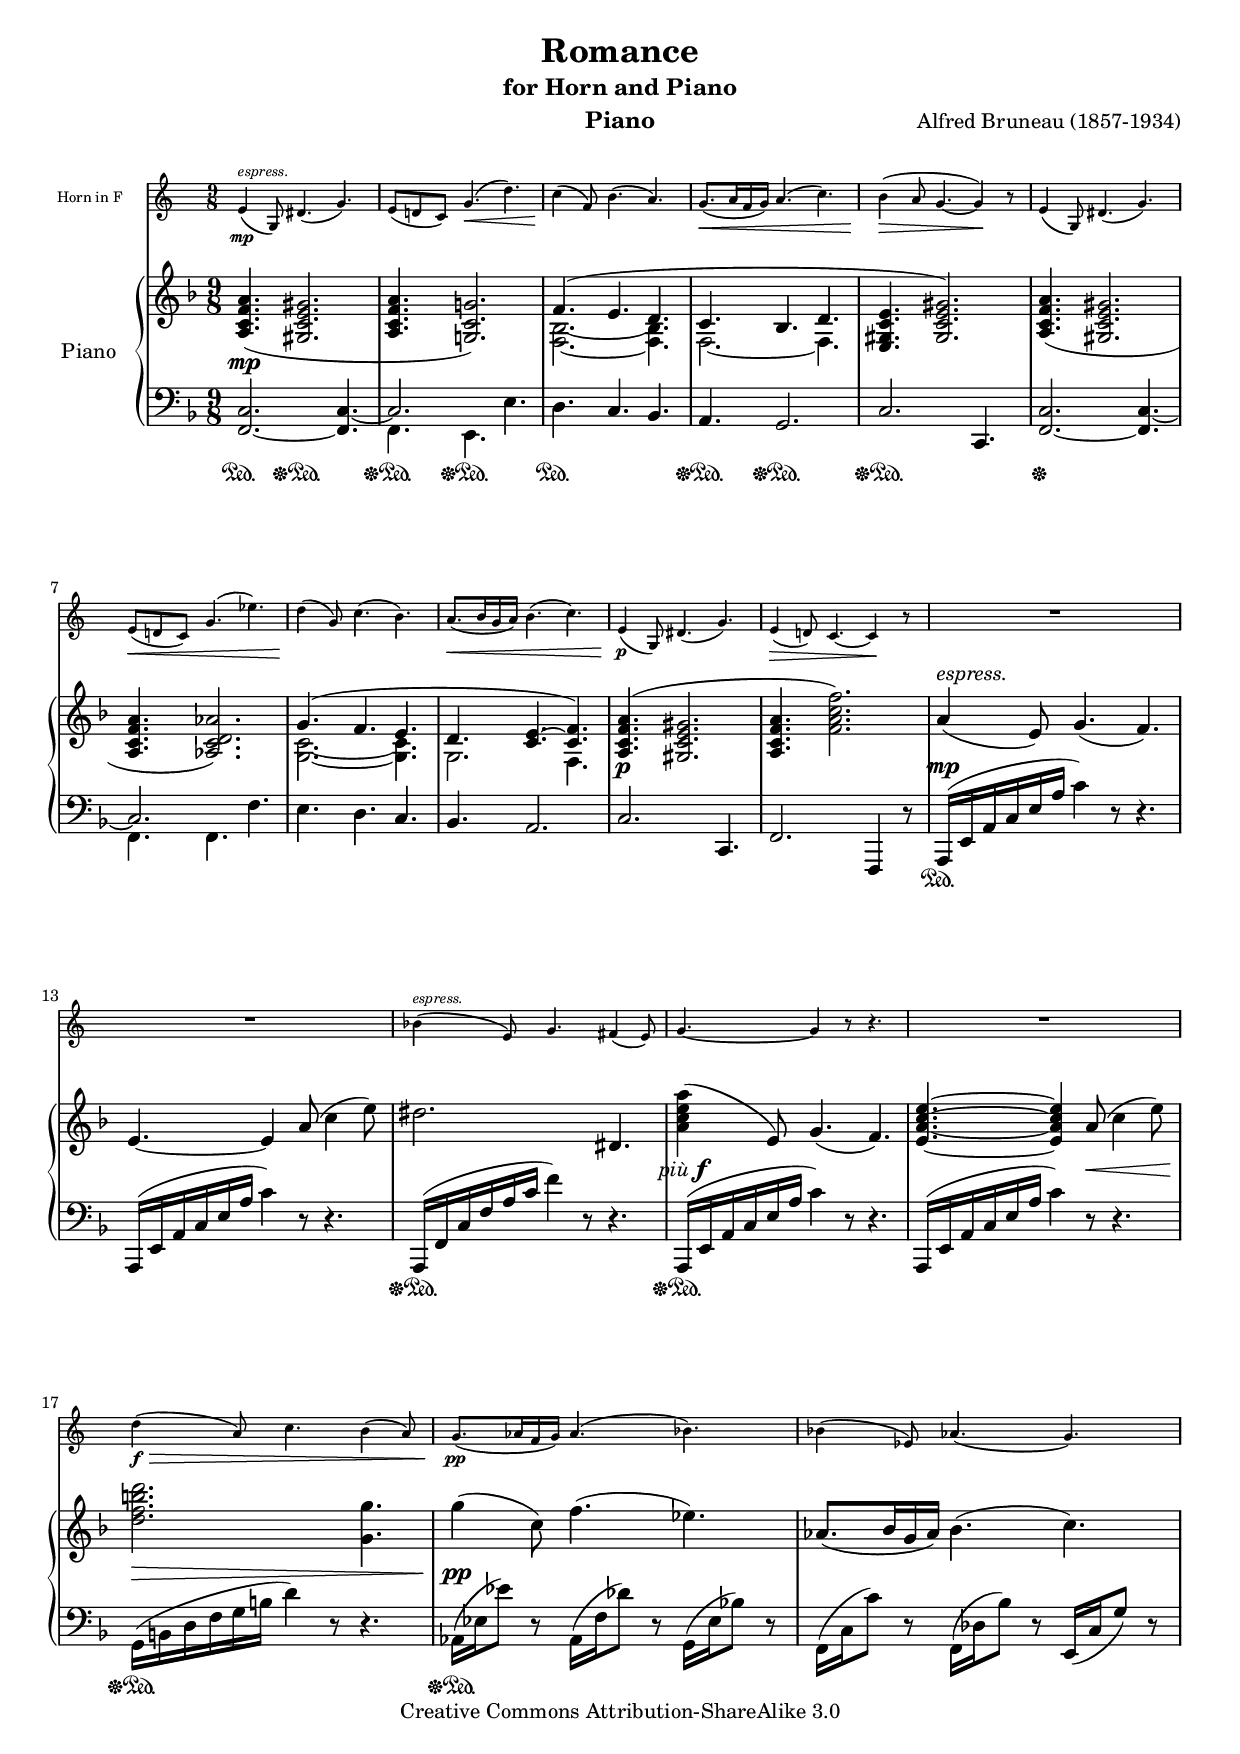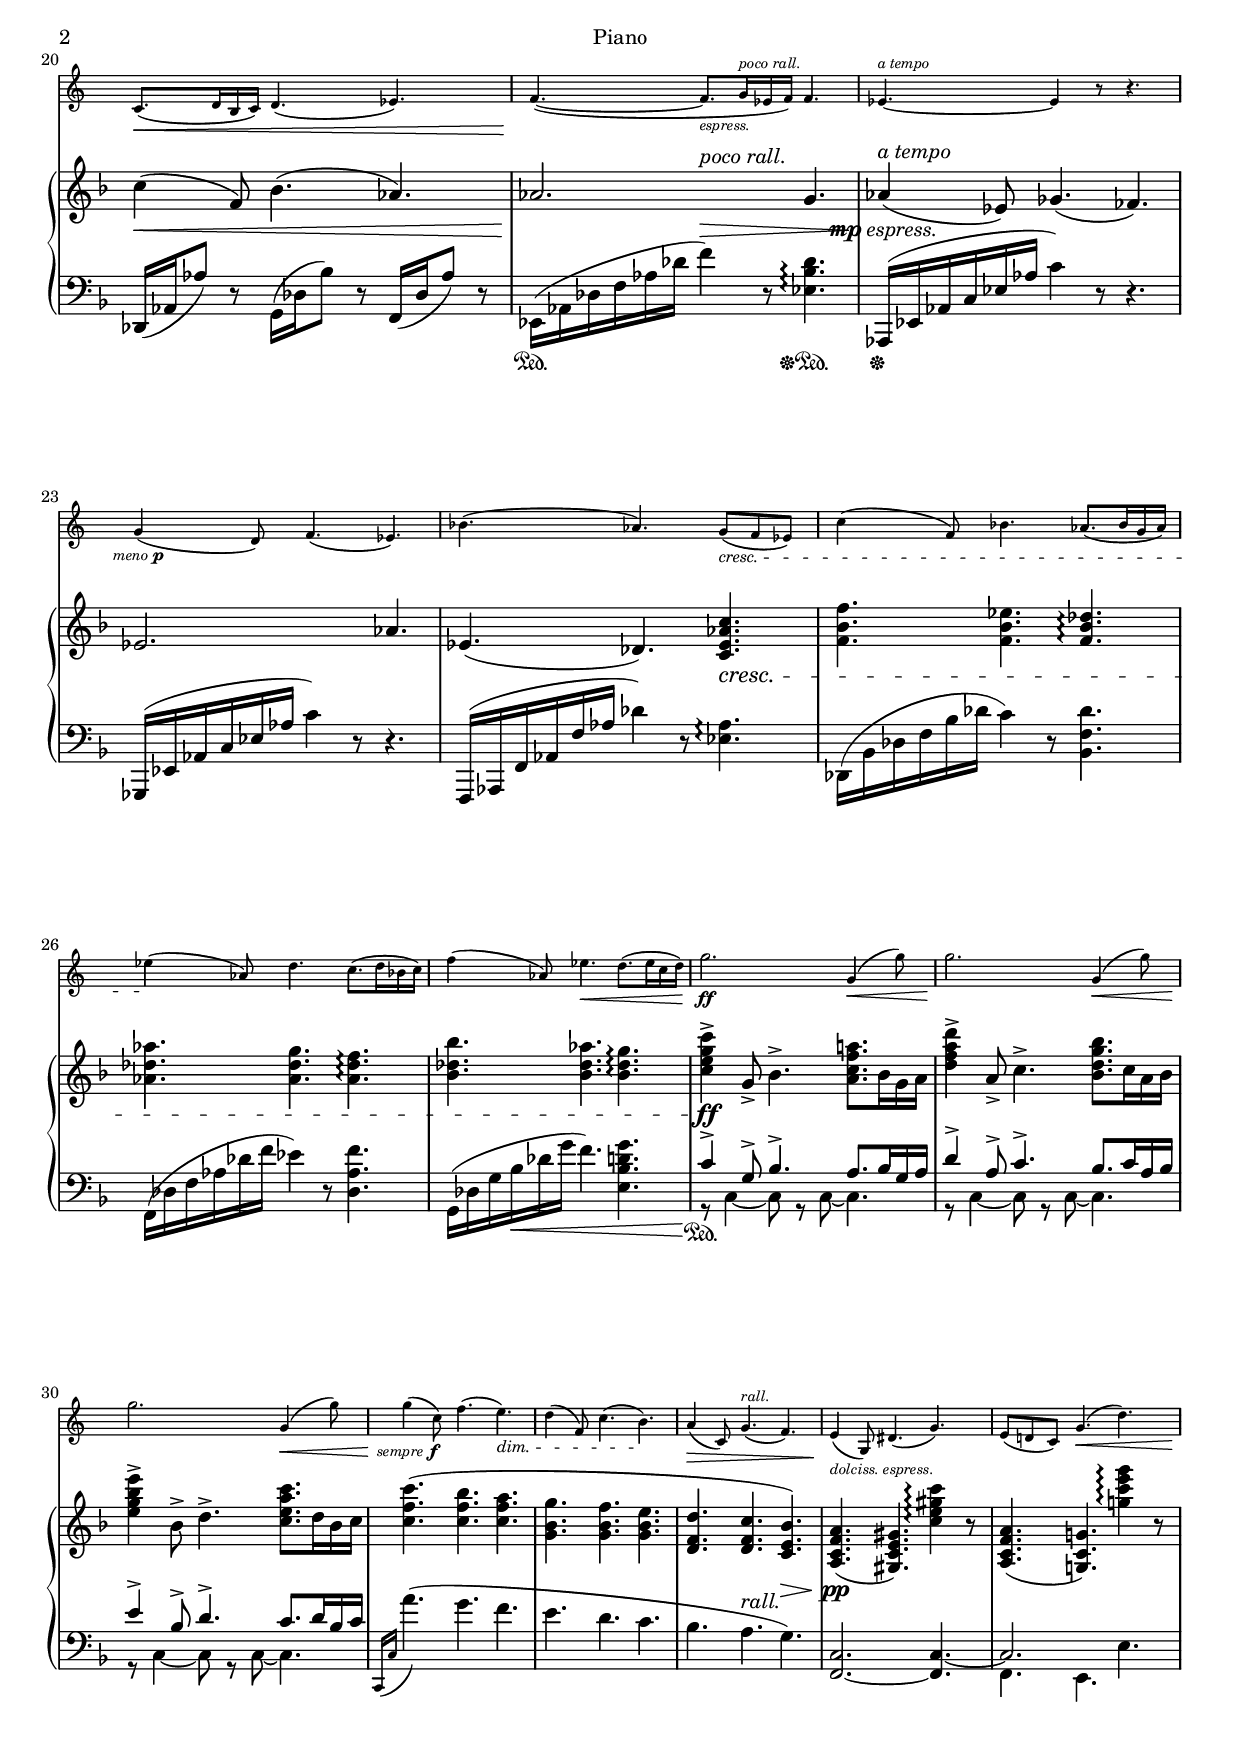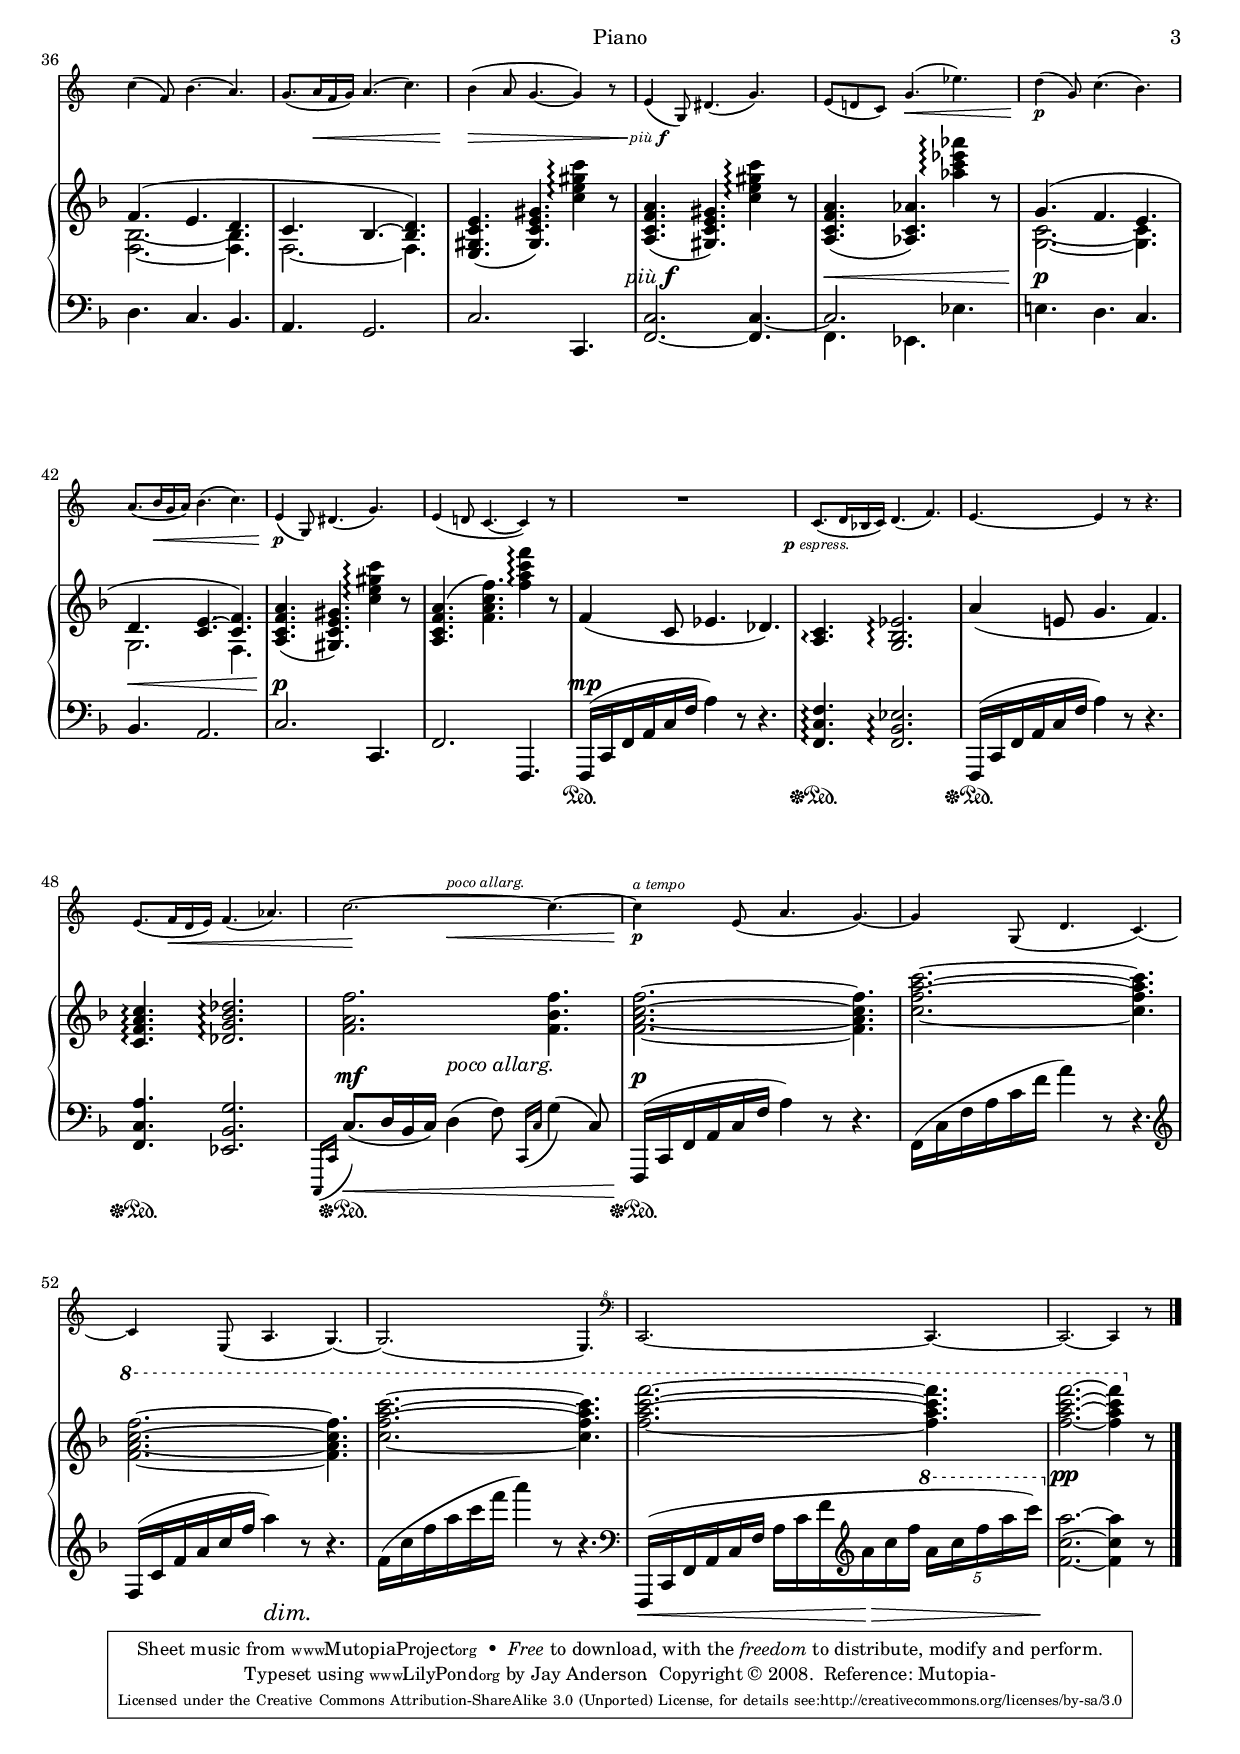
\version "2.13.18"

\version "2.13.18"

\version "2.13.18"

%====
%Octave function
#(define (octave-up m t)
  (let* ((octave (1- t))
        (new-note (ly:music-deep-copy m))
        (new-pitch (ly:make-pitch
          octave
          (ly:pitch-notename (ly:music-property m 'pitch))
          (ly:pitch-alteration (ly:music-property m 'pitch)))))
    (set! (ly:music-property new-note 'pitch) new-pitch)
    new-note))

#(define (octavize-chord elements t)
 (cond ((null? elements) elements)
       ((eq? (ly:music-property (car elements) 'name) 'NoteEvent)
         (cons (car elements)
               (cons (octave-up (car elements) t)
                     (octavize-chord (cdr elements) t))))
       (else (cons (car elements) (octavize-chord (cdr elements ) t)))))

#(define (octavize music t)
 (let* ((es (ly:music-property music 'elements))
        (e (ly:music-property music 'element))
        (name (ly:music-property music 'name)))
   (cond ((eq? name 'EventChord)
          (ly:music-set-property! music 'elements (octavize-chord es t)))
         ((pair? es)
          (for-each (lambda(x) (octavize x t)) es))
         ((ly:music? e)
          (octavize e))))
 music)

octaves = #(define-music-function (parser location arg mus) (integer? ly:music?)
 (octavize mus arg))
%====

espress = \markup {\italic espress.}
dolcissespress = \markup {\italic "dolciss. espress."}
pocorall = \markup {\italic "poco rall."}
pocoallarg = \markup {\italic "poco allarg."}
rall = \markup {\italic "rall."}
atempo = \markup {\italic "a tempo"}
menop = #(make-dynamic-script (markup #:line(#:normal-text #:italic "meno" #:dynamic "p")))
sempref = #(make-dynamic-script (markup #:line(#:normal-text #:italic "sempre" #:dynamic "f")))
piuf = #(make-dynamic-script (markup #:line(#:normal-text #:italic "più" #:dynamic "f")))
pespress = #(make-dynamic-script (markup #:line(#:dynamic "p" #:normal-text #:italic "espress.")))
mpespress = #(make-dynamic-script (markup #:line(#:dynamic "mp" #:normal-text #:italic "espress.")))

outline =
{
  \override Score.MetronomeMark #'transparent = ##t
  \override Score.PaperColumn #'keep-inside-line = ##t
  \override Score.NonMusicalPaperColumn #'keep-inside-line = ##t
  \set Score.skipBars = ##t
  \time 9/8
  \tempo "Andante moderato" 4. = 60
  s4.*3*11 |

  \tempo "Un poco più mosso"
  s4.*3*9 |
  s2.
  %poco rall.
  s4. |

  %a tempo
  s4.*3*11 |
  s4.
  %rall
  s2. |

  \tempo "Tempo I"
  s4.*3*15 |
  s4.
  %poco alarg.
  s2. |

  %a tempo
  s4.*3*6 | \bar "|."
}

afterGraceFraction = #(cons 15 16)

\layout
{
  \context
  {
    \Score
    skipBars = ##t
    extraNatural = ##f
    \override PaperColumn #'keep-inside-line = ##t
    \override NonMusicalPaperColumn #'keep-inside-line = ##t
    autoAccidentals = #`(Staff ,(make-accidental-rule 'same-octave 0)
                               ,(make-accidental-rule 'any-octave 0)
                               ,(make-accidental-rule 'same-octave 1))
  }
}

\midi
{
  \context
  {
    \Voice
    \remove "Dynamic_performer"
  }
}

\paper
{
  ragged-right = ##f
  ragged-last = ##f
  ragged-bottom = ##f
  ragged-last-bottom = ##f
}


hornNotes = \relative c'
{
  \transposition f
  e4(\mp^\espress g,8) dis'4.( g) |
  e8( d c) g'4.(\< d') |
  c4(\! f,8) b4.( a) |
  g8.(\< a16 f g) a4.( c) |
  b4(\> a8 g4.~ g4)\! r8 |
  e4( g,8) dis'4.( g) |
  e8(\< d c) g'4.( ees') |
  d4(\! g,8) c4.( b) |
  a8.(\< b16 g a) b4.( c) |
  e,4(\p g,8) dis'4.( g) |
  e4(\> d8) c4.~ c4\! r8 |

  R4.*3*2 |
  bes'4(^\espress e,8) g4. fis4( e8) |
  g4.~ g4 r8 r4. |
  R4.*3 |
  d'4(\f\> a8) c4. b4( a8) |
  g8.(\pp aes16 f g) aes4.( bes) |
  bes4( ees,8) aes4.( g) |
  c,8.(\< d16 b c) d4.( ees) |
  f4.~(\! f8._\espress g16^\pocorall ees f) f4. |
  ees4.~^\atempo ees4 r8 r4. |
  g4(\menop d8) f4.( ees) |
  \crescTextCresc
  bes'4.( aes) g8(\< f ees) |
  \crescHairpin
  c'4( f,8) bes4. aes8.( bes16 g aes) |
  ees'4(\! aes,8) d4. c8.( d16 bes c) |
  f4( aes,8) ees'4.\< d8.( ees16 c d) |
  g2.\ff g,4(\< g'8) |
  \repeat unfold 2
  {
    g2.\! g,4(\< g'8) |
  }
  \dimTextDim
  g4(\sempref c,8) f4.( e)\> |
  \dimHairpin
  d4( f,8) c'4.( b)\! |
  a4(\> c,8) g'4.(^\rall f) |

  %tempo i
  e4(_\dolcissespress\! g,8) dis'4.( g) |
  e8( d c) g'4.(\< d') |
  c4(\! f,8) b4.( a) |
  g8.( a16\< f g) a4.( c) |
  b4(\> a8 g4.~ g4) r8 |
  e4(\piuf g,8) dis'4.( g) |
  e8( d c) g'4.(\< ees') |
  d4(\p g,8) c4.( b) |
  a8.( b16\< g a) b4.( c) |
  e,4(\p g,8) dis'4.( g) |
  e4( d8 c4.~ c4) r8 |
  R4.*3 |
  c8.(\pespress d16 bes c) d4.( f) |
  e4.~ e4 r8 r4. |
  e8.( f16\< d e) f4.( aes) |
  <<
    {c2.~ c4.~}
    {s4.\! s\<^\pocoallarg s}
  >> |
  c4\p^\atempo e,8( a4. g~) |
  g4 g,8( d'4. c~) |
  c4 e,8( a4. g~) |
  g2.( e4.) |

  \clef "bass^8"
  c2.~ c4.~ |
  c2.~ c4 r8 |
}

hornClefs =
{
  \clef treble
  s4.*3*53 |
  \clef "bass^8"
  s4.*3*2 |
}

violaClefs =
{
  \clef alto
  s4.*3*13 |
  \clef treble
  s4.*3*37 |
  s4 \clef alto s8 s4.*2 |
  s4.*3*4 |
}


\version "2.13.18"

\version "2.13.18"

%====
%Octave function
#(define (octave-up m t)
  (let* ((octave (1- t))
        (new-note (ly:music-deep-copy m))
        (new-pitch (ly:make-pitch
          octave
          (ly:pitch-notename (ly:music-property m 'pitch))
          (ly:pitch-alteration (ly:music-property m 'pitch)))))
    (set! (ly:music-property new-note 'pitch) new-pitch)
    new-note))

#(define (octavize-chord elements t)
 (cond ((null? elements) elements)
       ((eq? (ly:music-property (car elements) 'name) 'NoteEvent)
         (cons (car elements)
               (cons (octave-up (car elements) t)
                     (octavize-chord (cdr elements) t))))
       (else (cons (car elements) (octavize-chord (cdr elements ) t)))))

#(define (octavize music t)
 (let* ((es (ly:music-property music 'elements))
        (e (ly:music-property music 'element))
        (name (ly:music-property music 'name)))
   (cond ((eq? name 'EventChord)
          (ly:music-set-property! music 'elements (octavize-chord es t)))
         ((pair? es)
          (for-each (lambda(x) (octavize x t)) es))
         ((ly:music? e)
          (octavize e))))
 music)

octaves = #(define-music-function (parser location arg mus) (integer? ly:music?)
 (octavize mus arg))
%====

espress = \markup {\italic espress.}
dolcissespress = \markup {\italic "dolciss. espress."}
pocorall = \markup {\italic "poco rall."}
pocoallarg = \markup {\italic "poco allarg."}
rall = \markup {\italic "rall."}
atempo = \markup {\italic "a tempo"}
menop = #(make-dynamic-script (markup #:line(#:normal-text #:italic "meno" #:dynamic "p")))
sempref = #(make-dynamic-script (markup #:line(#:normal-text #:italic "sempre" #:dynamic "f")))
piuf = #(make-dynamic-script (markup #:line(#:normal-text #:italic "più" #:dynamic "f")))
pespress = #(make-dynamic-script (markup #:line(#:dynamic "p" #:normal-text #:italic "espress.")))
mpespress = #(make-dynamic-script (markup #:line(#:dynamic "mp" #:normal-text #:italic "espress.")))

outline =
{
  \override Score.MetronomeMark #'transparent = ##t
  \override Score.PaperColumn #'keep-inside-line = ##t
  \override Score.NonMusicalPaperColumn #'keep-inside-line = ##t
  \set Score.skipBars = ##t
  \time 9/8
  \tempo "Andante moderato" 4. = 60
  s4.*3*11 |

  \tempo "Un poco più mosso"
  s4.*3*9 |
  s2.
  %poco rall.
  s4. |

  %a tempo
  s4.*3*11 |
  s4.
  %rall
  s2. |

  \tempo "Tempo I"
  s4.*3*15 |
  s4.
  %poco alarg.
  s2. |

  %a tempo
  s4.*3*6 | \bar "|."
}

afterGraceFraction = #(cons 15 16)

\layout
{
  \context
  {
    \Score
    skipBars = ##t
    extraNatural = ##f
    \override PaperColumn #'keep-inside-line = ##t
    \override NonMusicalPaperColumn #'keep-inside-line = ##t
    autoAccidentals = #`(Staff ,(make-accidental-rule 'same-octave 0)
                               ,(make-accidental-rule 'any-octave 0)
                               ,(make-accidental-rule 'same-octave 1))
  }
}

\midi
{
  \context
  {
    \Voice
    \remove "Dynamic_performer"
  }
}

\paper
{
  ragged-right = ##f
  ragged-last = ##f
  ragged-bottom = ##f
  ragged-last-bottom = ##f
}


rightNotes = \relative c'
{
  \key f \major
  <a c f a>4.( <gis c e gis>2. |
  <a c f a>4. <g c g'>2.) |
  <<
    {
      \voiceOne
      f'4.( e d |
      c bes d |
    }
    \new Voice
    {
      \voiceTwo
      <f, bes>2.~ <f bes>4. |
      f2.~ f4. |
    }
  >> \oneVoice
  <e gis c e>4. <gis c e gis>2.) |
  <a c f a>4.( <gis c e gis>2. |
  <a c f a>4. <aes c d aes'>2.) |
  <<
    {
      g'4.( f e |
      d <c~ e> <c f>) |
    }
    \\
    {
      <g c>2.~ <g c>4. |
      g2. f4. |
    }
  >> |
  <a c f a>4.( <gis c e gis>2. |
  <a c f a>4. <f' a c f>2.) |

  %un poco più mosso
  a4(^\espress e8) g4.( f) |
  e~ e4 a8( c4 e8) |
  dis2. dis,4. |
  <a' c e a>4( \octaves #1 {e8) g4.( f)} |
  <e a c e>4.~ <e a c e>4 \octaves #1 {a8( c4 e8)} |
  <d f b d>2. <g g,>4. |
  g4( c,8) f4.( ees) |
  aes,8.( bes16 g aes) bes4.( c) |
  c4( f,8) bes4.( aes) |
  << aes2. {s4. s^\pocorall} >> g4. |
  aes4(^\atempo ees8) ges4.( fes) |
  ees2. aes4. |
  \octaves #1 {ees4.( des)} <c ees aes c> |
  <f bes f'> <f bes ees> <f bes des>\arpeggio |
  <aes des aes'> <aes des g> <aes des f>\arpeggio |
  <bes des bes'> <bes des aes'> <bes des g>\arpeggio |
  <c e g c>4-> \octaves #1 {g8-> bes4.->} <a c f a>8. \octaves #1 {bes16 g a} |
  <d f a d>4-> \octaves #1 {a8-> c4.->} <bes d g bes>8. \octaves #1 {c16 a bes} |
  <e g bes e>4-> \octaves #1 {bes8-> d4.->} <c e a c>8. \octaves #1 {d16 bes c} |
  <c f c'>4.( <c f bes> <c f a> |
  <g bes g'> <g bes f'> <g bes e> |
  <d f d'> <d f c'> <c e bes'>) |

  %tempo i
  <a c f a>( <gis c e gis>) <c' e gis c>4\arpeggio r8 |
  <a, c f a>4.( <g c g'>) <g'' c e g>4\arpeggio r8 |
  <<
    {
      f,4.( e d |
      c bes~ <bes d>) |
    }
    \\
    {
      <f bes>2.~ <f bes>4. |
      f2.~ f4. |
    }
  >> |
  <e gis c e>4.( <gis c e gis>) <c' e gis c>4\arpeggio r8 |
  <a, c f a>4.( <gis c e gis>) <c' e gis c>4\arpeggio r8 |
  <a, c f a>4.( <aes c aes'>) <aes'' c ees aes>4\arpeggio r8 |
  <<
    {
      g,4.( f e |
      d <c~ e> <c f>) |
    }
    \\
    {
      <g c>2.~ <g c>4. |
      g2. f4. |
    }
  >> |
  <a c f a>4.( <gis c e gis>) <c' e gis c>4\arpeggio r8 |
  <a, c f a>4.( <f' a c f>) <f' a c f>4\arpeggio r8 |
  f,4( c8 ees4. des) |
  <a c>4.\arpeggio <g bes ees>2.\arpeggio |
  a'4( e8 g4. f) |
  <c f a c>4.\arpeggio <des g bes des>2.\arpeggio |
  <f a f'>2. <f bes f'>4. |
  <f a c f>2.~ <f a c f>4. |
  <c' f a c>2.~ <c f a c>4. |
  \ottava #1
  <f a c f>2.~ <f a c f>4. |
  <c' f a c>2.~ <c f a c>4. |
  <f a c f>2.~ <f a c f>4. |
  <f a c f>2.~ <f a c f>4
  \ottava #0
  r8 |
}

leftNotes = \relative c,
{
  \clef bass
  \key f \major
  <f~ c'>2. <f c'~>4. |
  <<
    {\voiceOne c'2.}
    \new Voice {\voiceTwo f,4. e}
  >> \oneVoice e'4. |
  d c bes |
  a g2. |
  c2. c,4. |
  <f~ c'>2. <f c'~>4. |
  <<
    {\voiceOne c'2.}
    \new Voice {\voiceTwo f,4. f}
  >> \oneVoice f'4. |
  e d c |
  bes a2. |
  c2. c,4. |
  f2. f,4 r8 |

  %un poco più mosso
  \repeat unfold 2
  { a16( e' a c e a c4) r8 r4. | }
  a,,16( f' c' f a c f4) r8 r4. |
  \repeat unfold 2
  { a,,,16( e' a c e a c4) r8 r4. | }
  g,16( b d f g b d4) r8 r4. |
  aes,16( ees' ees'8) r aes,,16( f' des'8) r g,,16( ees' bes'8) r |
  f,16( c' c'8) r f,,16( des' bes'8) r e,,16( c' g'8) r |
  des,16( aes' aes'8) r g,16( des' bes'8) r f,16( des' aes'8) r |
  ees,16( aes des f aes des f4) r8 <ees, bes' des>4.\arpeggio |
  aes,,16( ees' aes c ees aes c4) r8 r4. |
  ges,,16( ees' aes c ees aes c4) r8 r4. |
  f,,,16( aes f' aes f' aes des4) r8 <ees, aes>4.\arpeggio |
  des,16( bes' des f bes des c4) r8 <bes, f' des'>4. |
  f16( des' f aes des f ees4) r8 <des, aes' f'>4. |
  g,16( des' g bes\< des g f4.) <e, bes' d g>4. | s1*0\!
  <<
    {
      c'4-> g8-> bes4.-> a8. bes16 g a |
      d4-> a8-> c4.-> bes8. c16 a bes |
      e4-> bes8-> d4.-> c8. d16 bes c |
    }
    \\
    {
      \repeat unfold 3
      {
        \octaves #-1 {r8 c,4~ c8 r c~ c4.}
      }
    }
  >> |
  \grace {c,16[( c']} a''4.)( g f |
  e d c |
  bes a g) |
  <f,~ c'>2. <f c'~>4. |
  <<
    {\voiceOne c'2.}
    \new Voice {\voiceTwo f,4. e}
  >> \oneVoice e'4. |
  d c bes |
  a g2. |
  c2. c,4. |
  <f~ c'>2. <f c'~>4. |
  <<
    {\voiceOne c'2.}
    \new Voice {\voiceTwo f,4. ees}
  >> \oneVoice ees'4. |
  e d c |
  bes4. a2. |
  c2. c,4. |
  f2. f,4. |
  f16( c' f a c f a4) r8 r4. |
  <f, c' f>4.\arpeggio <f bes ees>2.\arpeggio |
  f,16( c' f a c f a4) r8 r4. |
  <f, c' a'>4. <ees bes' g'>2. |
  \grace {c,16[( c']}
    \octaves #1 {c'8.)(\<  d16 bes c) d4( f8)}
    \grace {c,16[( c']}
    \octaves #1 {g'4)( c,8)} |
  f,,16(\! c' f a c f a4) r8 r4. |
  f,16( c' f a c f a4) r8 r4. |
  \clef treble
  \dimTextDim
  \override DynamicTextSpanner #'dash-period = #-1.0
  f,16( c' f a c f a4)\> r8 r4. |
  \dimHairpin
  f,16( c' f a c f a4) r8 r4. |
  \clef bass
  f,,,,,16(\< c' f a c f a c f \clef treble a\> c f
    \ottava #1
    \times 6/5 {a c f a c)} |
    \ottava #0
  <f,,, c' a'>2.~\! <f c' a'>4 r8 |
}

dynamics =
{
  s4.\mp s4.*2 |
  s4.*3*8 |
  s4.\p s4.*2 |
  s4.*3 |

  %un poco più mosso
  s4.\mp s4.*2 |
  s4.*3*2 |
  s4.\piuf s4.*2 |
  s8*5 s8*4\< |
  s4.*3\> |
  s4.\pp s4.*2 |
  s4.*3 |
  s4.*3\< |
  s4.\! s\> s |
  s4.\mpespress s4.*2 |
  s4.*3 |
  \crescTextCresc
  s4. s s\< |
  \crescHairpin
  s4.*3*3 |
  s4.\ff s4.*2 |
  s4.*3*4 |
  s4. s_\rall s\> |
  s4.\pp s4.*2 |
  s4.*3*4 |
  s4.\piuf s4.*2 |
  s4.*3\< |
  s4.\p s4.*2 |
  s4.*3\< |
  s4.\p s4.*2 |
  s4.*3 |
  s4.\mp s4.*2 |
  s4.*3*3 |
  s4.\mf s^\pocoallarg s |
  s4.*3\p |
  s4.*3*4 |
  s4.*3\pp |
}

pedals =
{
  s4.\sustainOn s\sustainOff\sustainOn s |
  s\sustainOff\sustainOn s\sustainOff\sustainOn s |
  s\sustainOn s s |
  s\sustainOff\sustainOn s\sustainOff\sustainOn s |
  s\sustainOff\sustainOn s s |
  s\sustainOff s s |
  s4.*3*5 |

  %un poco piu mosso
  s4.*3*2\sustainOn |
  s4.*3\sustainOff\sustainOn |
  s4.*3*2\sustainOff\sustainOn |
  s4.*3\sustainOff\sustainOn |
  s4.*3*3\sustainOff\sustainOn |
  s4.\sustainOn s s\sustainOff\sustainOn |
  s\sustainOff s s |
  s4.*3*5 |
  s4.*3*6\sustainOn |

  %tempo i
  s4.*3*11 |
  s4.*3\sustainOn |
  s4.*3\sustainOff\sustainOn |
  s4.*3\sustainOff\sustainOn |
  s4.*3\sustainOff\sustainOn |
  s4.*3\sustainOff\sustainOn |
  s4.*3\sustainOff\sustainOn |
  s4.*3*5 |
}

\version "2.13.18"

%====
%Octave function
#(define (octave-up m t)
  (let* ((octave (1- t))
        (new-note (ly:music-deep-copy m))
        (new-pitch (ly:make-pitch
          octave
          (ly:pitch-notename (ly:music-property m 'pitch))
          (ly:pitch-alteration (ly:music-property m 'pitch)))))
    (set! (ly:music-property new-note 'pitch) new-pitch)
    new-note))

#(define (octavize-chord elements t)
 (cond ((null? elements) elements)
       ((eq? (ly:music-property (car elements) 'name) 'NoteEvent)
         (cons (car elements)
               (cons (octave-up (car elements) t)
                     (octavize-chord (cdr elements) t))))
       (else (cons (car elements) (octavize-chord (cdr elements ) t)))))

#(define (octavize music t)
 (let* ((es (ly:music-property music 'elements))
        (e (ly:music-property music 'element))
        (name (ly:music-property music 'name)))
   (cond ((eq? name 'EventChord)
          (ly:music-set-property! music 'elements (octavize-chord es t)))
         ((pair? es)
          (for-each (lambda(x) (octavize x t)) es))
         ((ly:music? e)
          (octavize e))))
 music)

octaves = #(define-music-function (parser location arg mus) (integer? ly:music?)
 (octavize mus arg))
%====

espress = \markup {\italic espress.}
dolcissespress = \markup {\italic "dolciss. espress."}
pocorall = \markup {\italic "poco rall."}
pocoallarg = \markup {\italic "poco allarg."}
rall = \markup {\italic "rall."}
atempo = \markup {\italic "a tempo"}
menop = #(make-dynamic-script (markup #:line(#:normal-text #:italic "meno" #:dynamic "p")))
sempref = #(make-dynamic-script (markup #:line(#:normal-text #:italic "sempre" #:dynamic "f")))
piuf = #(make-dynamic-script (markup #:line(#:normal-text #:italic "più" #:dynamic "f")))
pespress = #(make-dynamic-script (markup #:line(#:dynamic "p" #:normal-text #:italic "espress.")))
mpespress = #(make-dynamic-script (markup #:line(#:dynamic "mp" #:normal-text #:italic "espress.")))

outline =
{
  \override Score.MetronomeMark #'transparent = ##t
  \override Score.PaperColumn #'keep-inside-line = ##t
  \override Score.NonMusicalPaperColumn #'keep-inside-line = ##t
  \set Score.skipBars = ##t
  \time 9/8
  \tempo "Andante moderato" 4. = 60
  s4.*3*11 |

  \tempo "Un poco più mosso"
  s4.*3*9 |
  s2.
  %poco rall.
  s4. |

  %a tempo
  s4.*3*11 |
  s4.
  %rall
  s2. |

  \tempo "Tempo I"
  s4.*3*15 |
  s4.
  %poco alarg.
  s2. |

  %a tempo
  s4.*3*6 | \bar "|."
}

afterGraceFraction = #(cons 15 16)

\layout
{
  \context
  {
    \Score
    skipBars = ##t
    extraNatural = ##f
    \override PaperColumn #'keep-inside-line = ##t
    \override NonMusicalPaperColumn #'keep-inside-line = ##t
    autoAccidentals = #`(Staff ,(make-accidental-rule 'same-octave 0)
                               ,(make-accidental-rule 'any-octave 0)
                               ,(make-accidental-rule 'same-octave 1))
  }
}

\midi
{
  \context
  {
    \Voice
    \remove "Dynamic_performer"
  }
}

\paper
{
  ragged-right = ##f
  ragged-last = ##f
  ragged-bottom = ##f
  ragged-last-bottom = ##f
}


instrument = "Piano"

#(set-global-staff-size 18)

\book
{
  \version "2.13.18"

\header
{
  title = "Romance"
  subtitle = "for Horn and Piano"
  composer = "Alfred Bruneau (1857-1934)"
  instrument = \instrument

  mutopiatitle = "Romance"
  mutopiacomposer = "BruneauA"
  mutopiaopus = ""
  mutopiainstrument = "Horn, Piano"
  date = ""
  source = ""
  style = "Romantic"
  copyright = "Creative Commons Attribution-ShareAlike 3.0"
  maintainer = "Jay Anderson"
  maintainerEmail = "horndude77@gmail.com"
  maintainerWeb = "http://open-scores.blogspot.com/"
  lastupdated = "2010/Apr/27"
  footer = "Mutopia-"
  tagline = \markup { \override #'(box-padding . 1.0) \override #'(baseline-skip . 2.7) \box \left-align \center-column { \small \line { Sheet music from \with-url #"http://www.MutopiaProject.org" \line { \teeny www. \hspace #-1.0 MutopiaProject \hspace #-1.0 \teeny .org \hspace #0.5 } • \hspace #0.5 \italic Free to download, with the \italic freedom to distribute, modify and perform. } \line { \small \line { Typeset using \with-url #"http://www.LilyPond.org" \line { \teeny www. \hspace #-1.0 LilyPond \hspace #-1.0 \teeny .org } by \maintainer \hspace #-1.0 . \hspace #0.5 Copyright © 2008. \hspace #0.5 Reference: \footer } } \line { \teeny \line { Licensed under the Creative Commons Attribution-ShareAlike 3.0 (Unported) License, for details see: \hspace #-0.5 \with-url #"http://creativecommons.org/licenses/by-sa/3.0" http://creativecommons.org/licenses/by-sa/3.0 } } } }
}

  \score
  {
    <<
      \new Staff
      \with
      {
        fontSize = #-3
        \override StaffSymbol #'staff-space = #(magstep -3)
        instrumentName = "Horn in F"
      }
      { \hornNotes }
      \new PianoStaff
      <<
        \set PianoStaff.instrumentName = "Piano"
        \new Staff="RH" { \rightNotes }
        \new Dynamics \dynamics
        \new Staff="LH" { << \leftNotes \outline >> }
        \new Dynamics \pedals
      >>
    >>
  }

  %midi
  \score
  {
    <<
      \new Staff
      {
        \outline
      }
      \new Staff \with { midiInstrument = "french horn" } { \hornNotes }
      \new PianoStaff
      <<
        \new Staff="RH" { << \rightNotes \dynamics >> }
        \new Staff="LH" { << \leftNotes \pedals >> }
      >>
    >>
    \midi { }
  }
}

